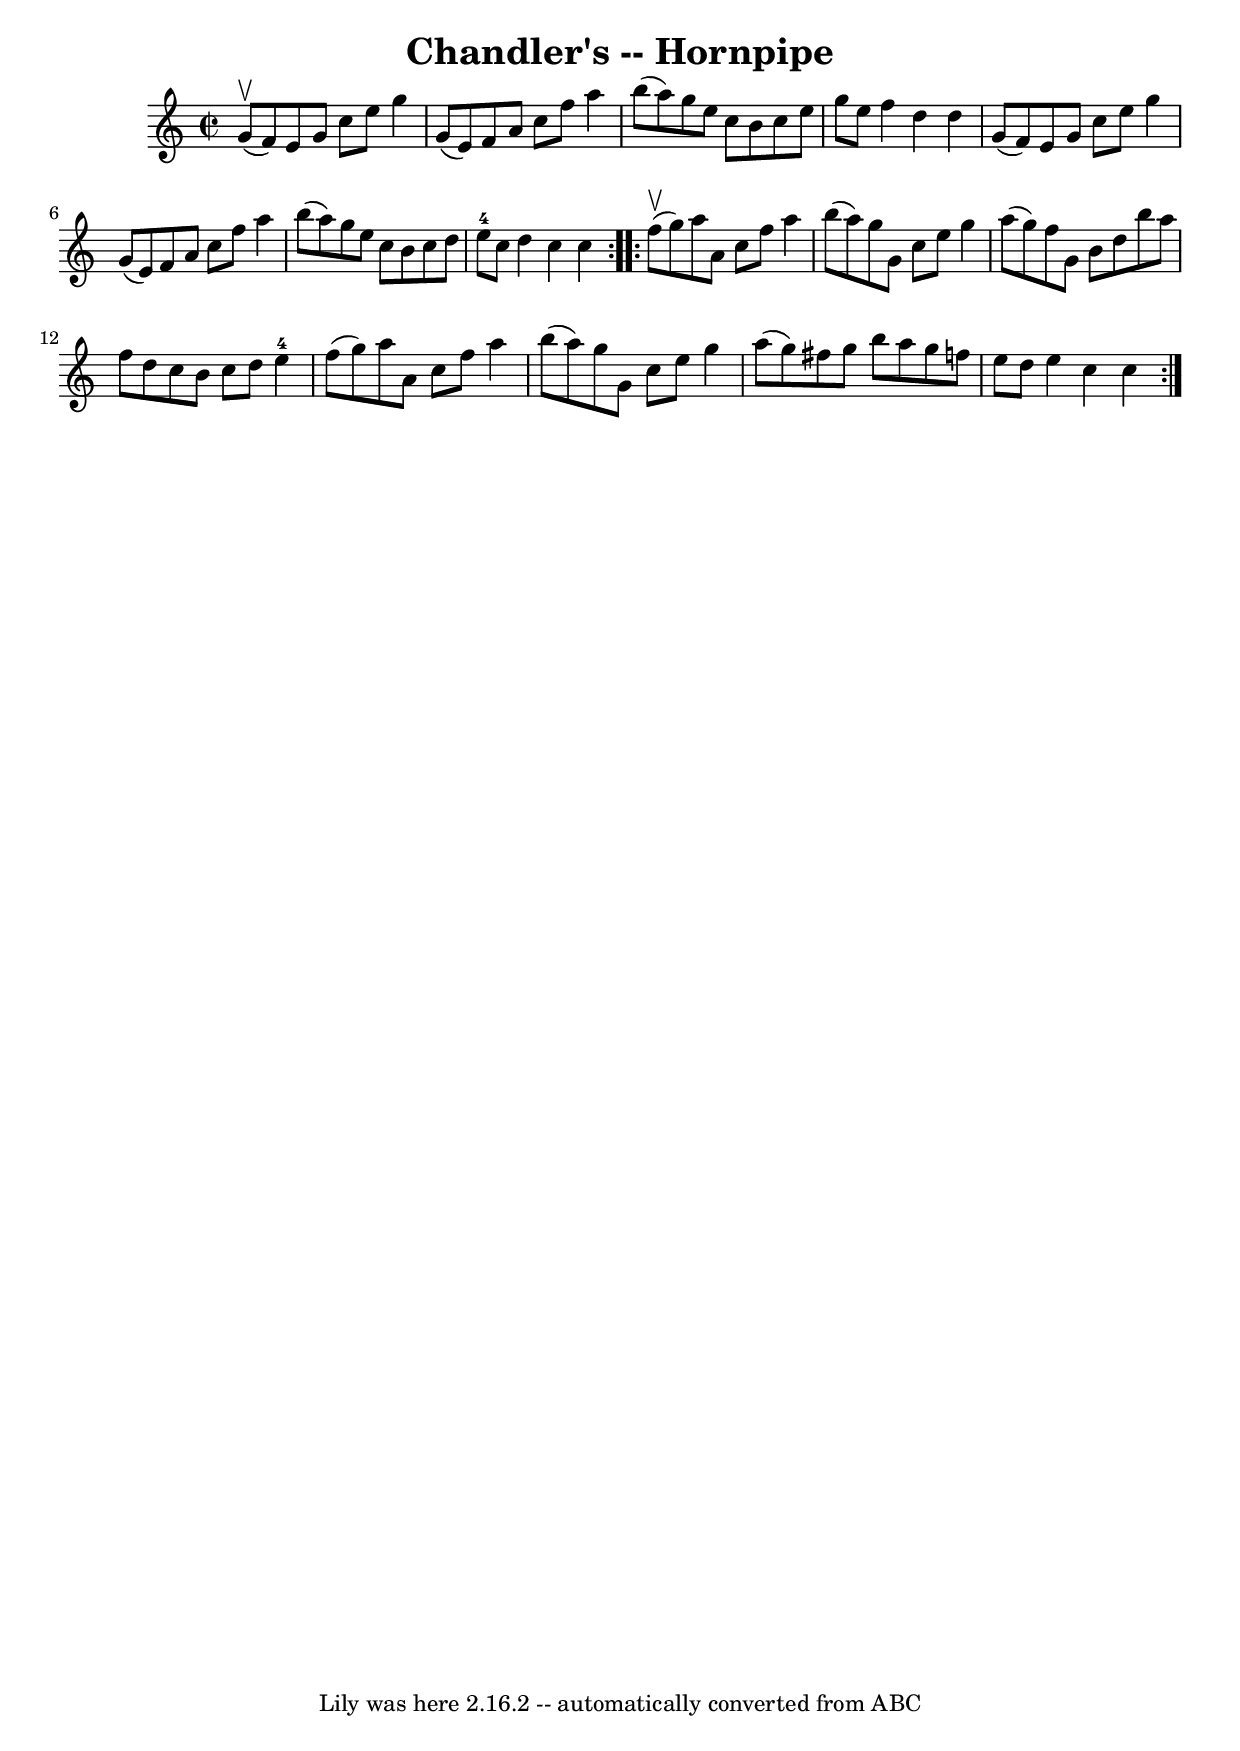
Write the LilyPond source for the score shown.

\version "2.16.2"
\include "Mammoth.ily"
\header {
  %% book = "Cole's 1000 Fiddle Tunes"
  crossRefNumber = "1"
  footnotes = ""
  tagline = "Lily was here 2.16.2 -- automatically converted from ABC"
  title = "Chandler's -- Hornpipe"

}
voicedefault =  {



  \repeat volta 2 {

    \override Staff.TimeSignature #'style = #'C
    \time 2/2 
    \key c \major
 g'8 (^\upbow f'8) |
    e'8 g'8    
    c''8 e''8 g''4 g'8 (e'8) |
    f'8 a'8 c''8 f''8   
    a''4 b''8 (a''8) |
    g''8 e''8 c''8 b'8 c''8    
    e''8 g''8 e''8  |
    f''4 d''4 d''4 g'8 (f'8) 
    |
    e'8 g'8 c''8 e''8 g''4 g'8 (e'8) |
    
    f'8 a'8 c''8 f''8 a''4 b''8 (a''8) |
    g''8 e''8 
    c''8 b'8 c''8 d''8 e''8-4 c''8  |
    d''4 c''4    
    c''4  
  }     
  \repeat volta 2 {
    f''8 (^\upbow g''8) |
    a''8    
    a'8 c''8 f''8 a''4 b''8 (a''8) |
    g''8 g'8 c''8 
    e''8 g''4 a''8 (g''8) |
    f''8 g'8 b'8 d''8    
    b''8 a''8 f''8 d''8  |
    c''8 b'8 c''8 d''8 e''4 
    -4 f''8 (g''8) |
    a''8 a'8 c''8 f''8 a''4    
    b''8 (a''8) |
    g''8 g'8 c''8 e''8 g''4 a''8 (
    g''8) |
    fis''8 g''8 b''8 a''8 g''8 f''!8 e''8    
    d''8  |
    e''4 c''4 c''4  
  }   

}

\score{
  <<

    \context Staff="default"
    {
      \voicedefault 
      
    }

  >>
  \layout {
    
  }
  \midi {
  }

}
